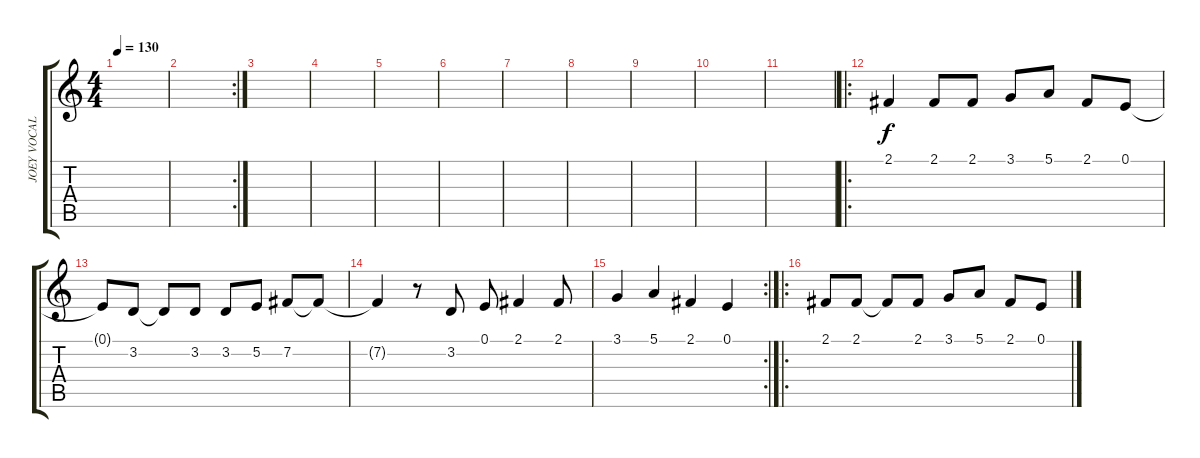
\track ("JOEY VOCAL" "JOEY VOCAL") {instrument lead2sawtooth}
\staff {score tabs}
\tuning (E4 B3 G3 D3 A2 E2) {hide}
\ts (4 4)
\tempo 130
\clef g2
\ks c
|
\rc 2
|
|
|
|
|
|
|
|
|
|
\ro
2.1.4 2.1.8 2.1.8 3.1.8 5.1.8 2.1.8 0.1.8 |
0.1{t}.8 3.2.8 3.2{t}.8 3.2.8 3.2.8 5.2.8 7.2.8 7.2{t}.8 |
7.2{t}.4 r.8 3.2.8 0.1.8 2.1.4 2.1.8 |
\rc 2
3.1.4 5.1.4 2.1.4 0.1.4 |
\ro
2.1.8 2.1.8 2.1{t}.8 2.1.8 3.1.8 5.1.8 2.1.8 0.1.8
